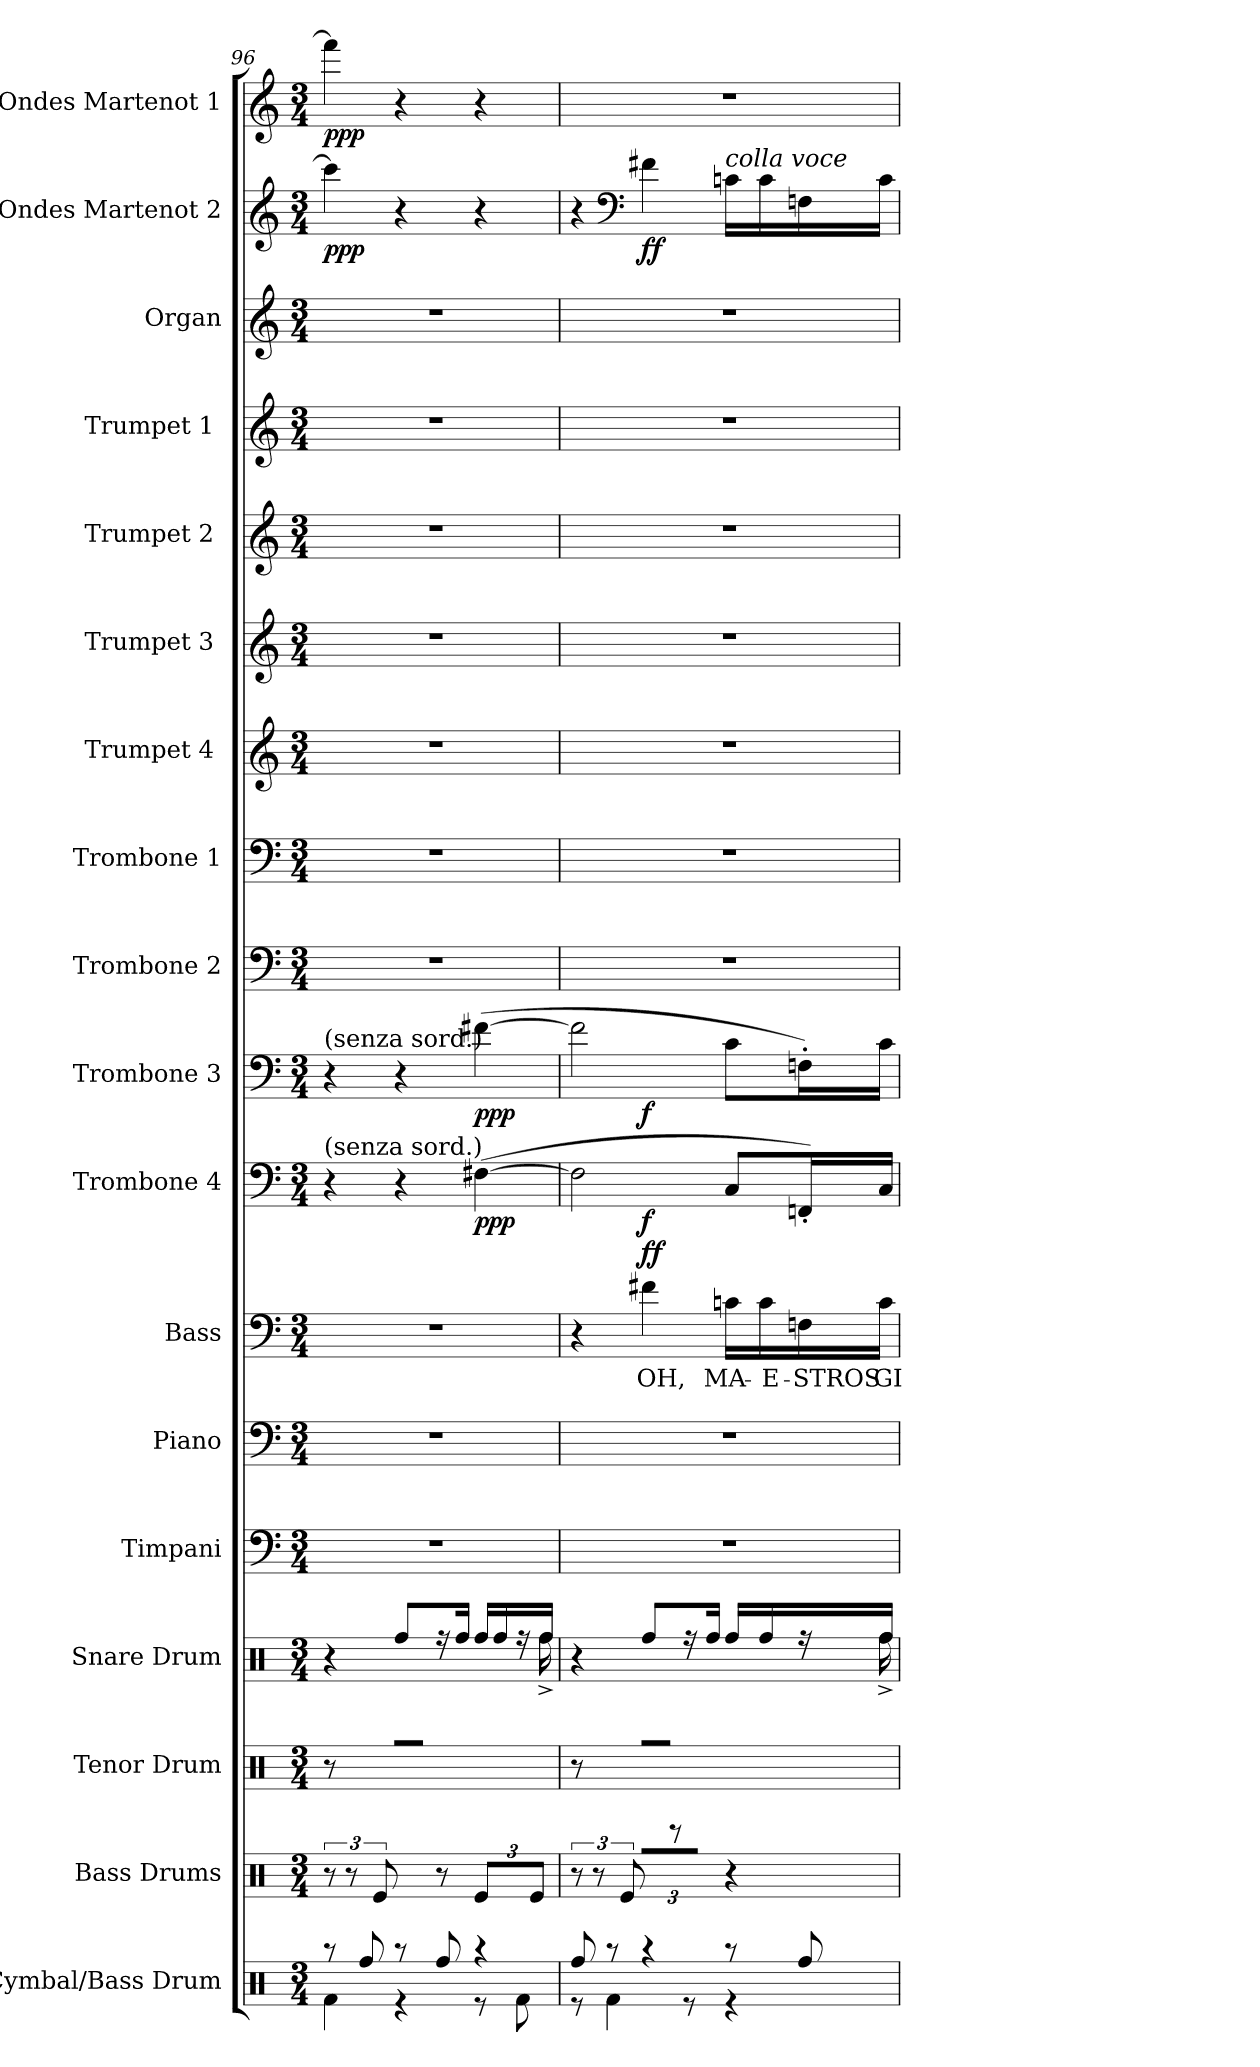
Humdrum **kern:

**kern	**kern	**kern	**kern	**kern	**kern	**kern	**text	**dynam	**kern	**dynam	**kern	**dynam	**kern	**kern	**kern	**kern	**kern	**kern	**kern	**kern	**dynam	**kern	**dynam
*part18	*part17	*part16	*part15	*part14	*part13	*part12	*part12	*part12	*part11	*part11	*part10	*part10	*part9	*part8	*part7	*part6	*part5	*part4	*part3	*part2	*part2	*part1	*part1
*staff18	*staff17	*staff16	*staff15	*staff14	*staff13	*staff12	*staff12	*staff12	*staff11	*staff11	*staff10	*staff10	*staff9	*staff8	*staff7	*staff6	*staff5	*staff4	*staff3	*staff2	*staff2	*staff1	*staff1
*I"Cymbal/Bass Drum	*I"Bass Drums	*I"Tenor Drum	*I"Snare Drum	*I"Timpani	*I"Piano	*I"Bass	*	*	*I"Trombone 4	*	*I"Trombone 3	*	*I"Trombone 2	*I"Trombone 1	*I"Trumpet 4 [C]	*I"Trumpet 3 [C]	*I"Trumpet 2 [C]	*I"Trumpet 1 [C]	*I"Organ	*I"Ondes Martenot 2	*	*I"Ondes Martenot 1	*
*I'Cym	*I'BD	*	*	*I'Timp.	*I'Pno.	*I'B.	*	*	*I'Tbn.	*	*I'Tbn.	*	*I'Tbn.	*I'Tbn.	*I'Tpt. 4	*I'Tpt. 3	*I'Tpt. 2	*I'Tpt. 1	*I'Org.	*I'Ond. 2	*	*I'Ond. 1	*
*clefX	*clefX	*clefX	*clefX	*clefF4	*clefF4	*clefF4	*	*	*clefF4	*	*clefF4	*	*clefF4	*clefF4	*clefG2	*clefG2	*clefG2	*clefG2	*clefG2	*clefG2	*	*clefG2	*
*k[]	*k[]	*k[]	*k[]	*k[]	*k[]	*k[]	*	*	*k[]	*	*k[]	*	*k[]	*k[]	*k[]	*k[]	*k[]	*k[]	*k[]	*k[]	*	*k[]	*
*M3/4	*M3/4	*M3/4	*M3/4	*M3/4	*M3/4	*M3/4	*	*	*M3/4	*	*M3/4	*	*M3/4	*M3/4	*M3/4	*M3/4	*M3/4	*M3/4	*M3/4	*M3/4	*	*M3/4	*
=96	=96	=96	=96	=96	=96	=96	=96	=96	=96	=96	=96	=96	=96	=96	=96	=96	=96	=96	=96	=96	=96	=96	=96
*^	*	*^	*^	*	*	*	*	*	*	*	*	*	*	*	*	*	*	*	*	*	*	*	*
!	!	!	!	!	!	!	!	!	!	!	!	!	!	!LO:TX:a:t=(senza sord.)	!	!	!	!	!	!	!	!	!	!	!	!
!	!	!	!	!	!	!	!	!	!	!	!	!LO:TX:a:t=(senza sord.)	!	!	!	!	!	!	!	!	!	!	!	!	!	!
8raa	4Rf\	12r	8r	8ryy	4r	2ryy	4%3r	4%3r	4%3r	.	.	4r	.	4r	.	4%3r	4%3r	4%3r	4%3r	4%3r	4%3r	4%3r	4ccc#]	ppp	4fff#]	ppp
.	.	12r	.	.	.	.	.	.	.	.	.	.	.	.	.	.	.	.	.	.	.	.	.	.	.	.
8Rff/	.	.	8R/	8R\	.	.	.	.	.	.	.	.	.	.	.	.	.	.	.	.	.	.	.	.	.	.
.	.	12Re/	.	.	.	.	.	.	.	.	.	.	.	.	.	.	.	.	.	.	.	.	.	.	.	.
*	*	*	*Xtuplet	*tuplet	*	*	*	*	*	*	*	*	*	*	*	*	*	*	*	*	*	*	*	*	*	*
8raa	4r	8R/	24ryy	24R\LL	8Rff/L	.	.	.	.	.	.	4r	.	4r	.	.	.	.	.	.	.	.	4r	.	4r	.
.	.	.	24R/	24ryy	.	.	.	.	.	.	.	.	.	.	.	.	.	.	.	.	.	.	.	.	.	.
.	.	.	24ryy	24R\JJ	.	.	.	.	.	.	.	.	.	.	.	.	.	.	.	.	.	.	.	.	.	.
8Rff/	.	8r	8R/	8ryy	16r	.	.	.	.	.	.	.	.	.	.	.	.	.	.	.	.	.	.	.	.	.
.	.	.	.	.	16Rff/Jk	.	.	.	.	.	.	.	.	.	.	.	.	.	.	.	.	.	.	.	.	.
4raa	8r	12Re/L	8R/	8ryy	16Rff/LL	8ryy	.	.	.	.	.	([4F#X	ppp	([4f#X	ppp	.	.	.	.	.	.	.	4r	.	4r	.
.	.	.	.	.	16Rff/	.	.	.	.	.	.	.	.	.	.	.	.	.	.	.	.	.	.	.	.	.
.	.	12R/	.	.	.	.	.	.	.	.	.	.	.	.	.	.	.	.	.	.	.	.	.	.	.	.
.	8Rf\	.	8ryy	8R\	16r	16ryy	.	.	.	.	.	.	.	.	.	.	.	.	.	.	.	.	.	.	.	.
.	.	12Re/J	.	.	.	.	.	.	.	.	.	.	.	.	.	.	.	.	.	.	.	.	.	.	.	.
.	.	.	.	.	16Rff/JJ	16Rff^\	.	.	.	.	.	.	.	.	.	.	.	.	.	.	.	.	.	.	.	.
=97	=97	=97	=97	=97	=97	=97	=97	=97	=97	=97	=97	=97	=97	=97	=97	=97	=97	=97	=97	=97	=97	=97	=97	=97	=97	=97
*	*	*	*	*	*	*	*	*	*	*	*	*^	*	*^	*	*	*	*	*	*	*	*	*	*	*	*
8Rff/	8re	12r	8r	8ryy	4r	2ryy	4%3r	4%3r	4r	.	.	2F#]	4ryy	.	2f#]	4ryy	.	4%3r	4%3r	4%3r	4%3r	4%3r	4%3r	4%3r	4r	.	4%3r	.
.	.	12r	.	.	.	.	.	.	.	.	.	.	.	.	.	.	.	.	.	.	.	.	.	.	.	.	.	.
8raa	4Rf\	.	8R/	8R\	.	.	.	.	.	.	.	.	.	.	.	.	.	.	.	.	.	.	.	.	.	.	.	.
.	.	12Re/	.	.	.	.	.	.	.	.	.	.	.	.	.	.	.	.	.	.	.	.	.	.	.	.	.	.
*	*	*	*	*	*	*	*	*	*	*	*	*	*	*	*	*	*	*	*	*	*	*	*	*	*clefF4	*	*	*
!	!	!	!	!	!	!	!	!	!	!	!LO:DY:a	!	!	!	!	!	!	!	!	!	!	!	!	!	!	!	!	!
4raa	.	12R\L	24ryy	24R\LL	8Rff/L	.	.	.	4f#X	OH,	ff	.	2ryy	f	.	2ryy	f	.	.	.	.	.	.	.	4f#X	ff	.	.
.	.	.	24R/	24ryy	.	.	.	.	.	.	.	.	.	.	.	.	.	.	.	.	.	.	.	.	.	.	.	.
.	.	12r	24ryy	24R\JJ	.	.	.	.	.	.	.	.	.	.	.	.	.	.	.	.	.	.	.	.	.	.	.	.
.	8r	.	8R/	8ryy	16r	.	.	.	.	.	.	.	.	.	.	.	.	.	.	.	.	.	.	.	.	.	.	.
.	.	12R\J	.	.	.	.	.	.	.	.	.	.	.	.	.	.	.	.	.	.	.	.	.	.	.	.	.	.
.	.	.	.	.	16Rff/Jk	.	.	.	.	.	.	.	.	.	.	.	.	.	.	.	.	.	.	.	.	.	.	.
!	!	!	!	!	!	!	!	!	!	!	!	!	!	!	!	!	!	!	!	!	!	!	!	!	!LO:TX:a:i:t=colla voce	!	!	!
8raa	4r	4r	8R/	8ryy	16Rff/LL	8ryy	.	.	16cnLL	MA-	.	8CL	.	.	8cL	.	.	.	.	.	.	.	.	.	16cnLL	.	.	.
.	.	.	.	.	16Rff/	.	.	.	16c	-E-	.	.	.	.	.	.	.	.	.	.	.	.	.	.	16c	.	.	.
8Rff/	.	.	8ryy	8R\	16r	16ryy	.	.	16Fn	-STROS	.	16FFn'L)	.	.	16Fn'L)	.	.	.	.	.	.	.	.	.	16Fn	.	.	.
.	.	.	.	.	16Rff/JJ	16Rff^\	.	.	16cJJ	GI-	.	16CJJ	.	.	16cJJ	.	.	.	.	.	.	.	.	.	16cJJ	.	.	.
*	*	*	*v	*v	*	*	*	*	*	*	*	*v	*v	*	*v	*v	*	*	*	*	*	*	*	*	*	*	*	*
*v	*v	*	*	*v	*v	*	*	*	*	*	*	*	*	*	*	*	*	*	*	*	*	*	*	*	*
=	=	=	=	=	=	=	=	=	=	=	=	=	=	=	=	=	=	=	=	=	=	=	=
*-	*-	*-	*-	*-	*-	*-	*-	*-	*-	*-	*-	*-	*-	*-	*-	*-	*-	*-	*-	*-	*-	*-	*-
